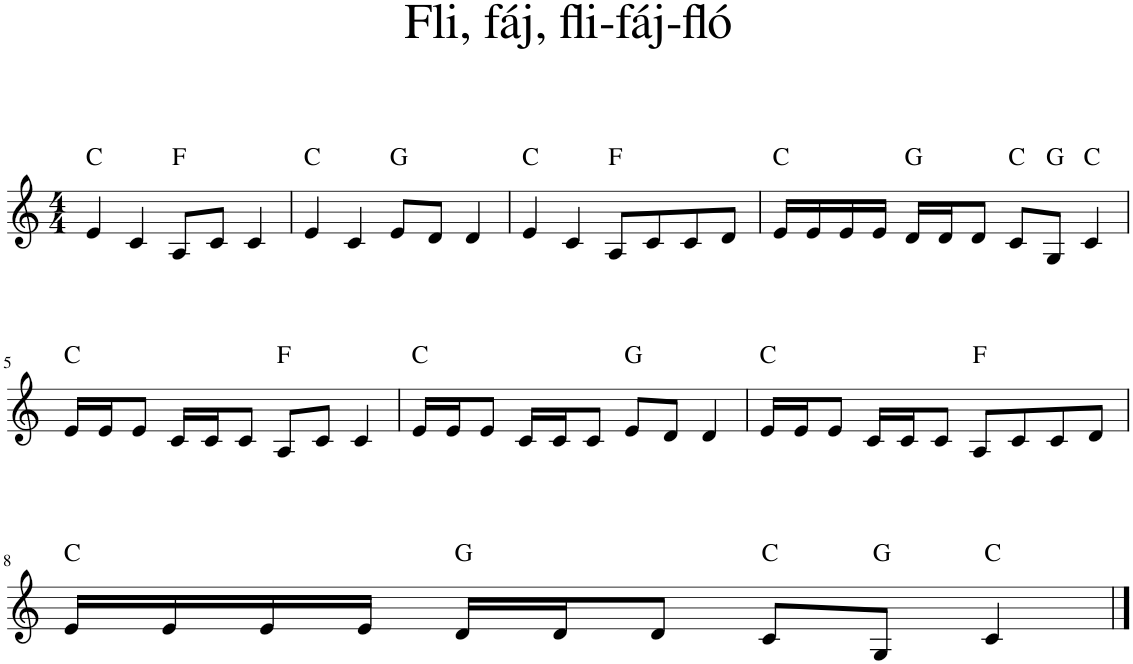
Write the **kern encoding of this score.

**kern	**harte
*part1	*part1
*staff1	*
*I"Piano	*
*I'Pno	*
*clefG2	*
*k[]	*
*M4/4	*
=1	=1
4e/	C:maj
4c/	.
8A/L	F:maj
8c/J	.
4c/	.
=2	=2
4e/	C:maj
4c/	.
8e/L	G:maj
8d/J	.
4d/	.
=3	=3
4e/	C:maj
4c/	.
8A/L	F:maj
8c/	.
8c/	.
8d/J	.
=4	=4
16e/LL	C:maj
16e/	.
16e/	.
16e/JJ	.
16d/LL	G:maj
16d/J	.
8d/J	.
8c/L	C:maj
8G/J	G:maj
4c/	C:maj
!!LO:LB:g=z
=5	=5
16e/LL	C:maj
16e/J	.
8e/J	.
16c/LL	.
16c/J	.
8c/J	.
8A/L	F:maj
8c/J	.
4c/	.
=6	=6
16e/LL	C:maj
16e/J	.
8e/J	.
16c/LL	.
16c/J	.
8c/J	.
8e/L	G:maj
8d/J	.
4d/	.
=7	=7
16e/LL	C:maj
16e/J	.
8e/J	.
16c/LL	.
16c/J	.
8c/J	.
8A/L	F:maj
8c/	.
8c/	.
8d/J	.
!!LO:LB:g=z
=8	=8
16e/LL	C:maj
16e/	.
16e/	.
16e/JJ	.
16d/LL	G:maj
16d/J	.
8d/J	.
8c/L	C:maj
8G/J	G:maj
4c/	C:maj
==	==
*-	*-
